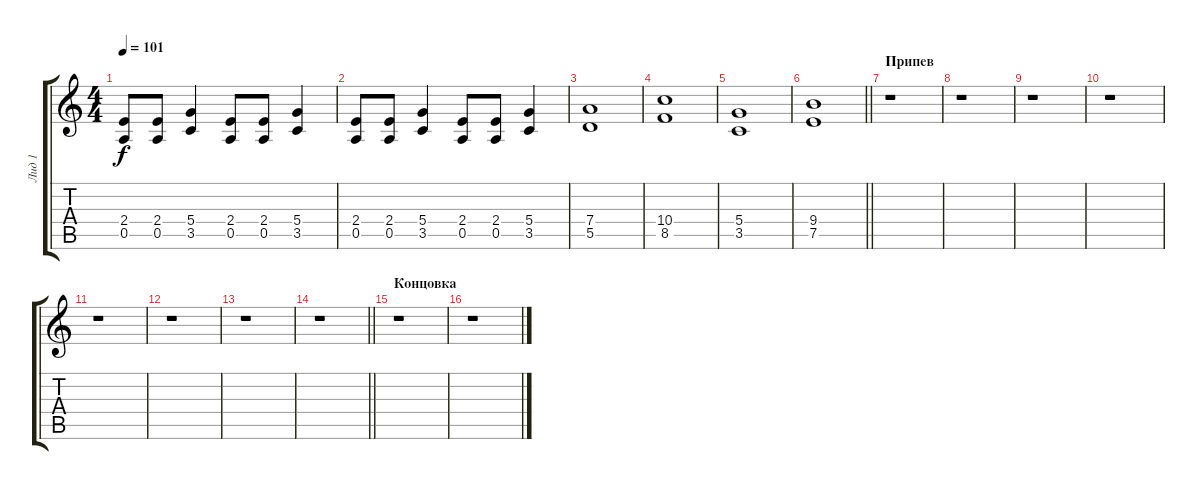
\track ("Лид 1" "Лид 1") {instrument distortionguitar}
\staff {score tabs}
\tuning (E4 B3 G3 D3 A2 E2) {hide}
\ts (4 4)
\tempo 101
\clef g2
\ks c
(2.4 0.5).8{dy f} (2.4 0.5).8 (5.4 3.5).4 (2.4 0.5).8 (2.4 0.5).8 (5.4 3.5).4 |
(2.4 0.5).8 (2.4 0.5).8 (5.4 3.5).4 (2.4 0.5).8 (2.4 0.5).8 (5.4 3.5).4 |
(7.4 5.5).1 |
(10.4 8.5).1 |
(5.4 3.5).1 |
\barLineRight lightlight
(9.4 7.5).1 |
\section ("" "Припев")
r.1 |
r.1 |
r.1 |
r.1 |
r.1 |
r.1 |
r.1 |
\barLineRight lightlight
r.1 |
\section ("" "Концовка")
r.1 |
r.1
